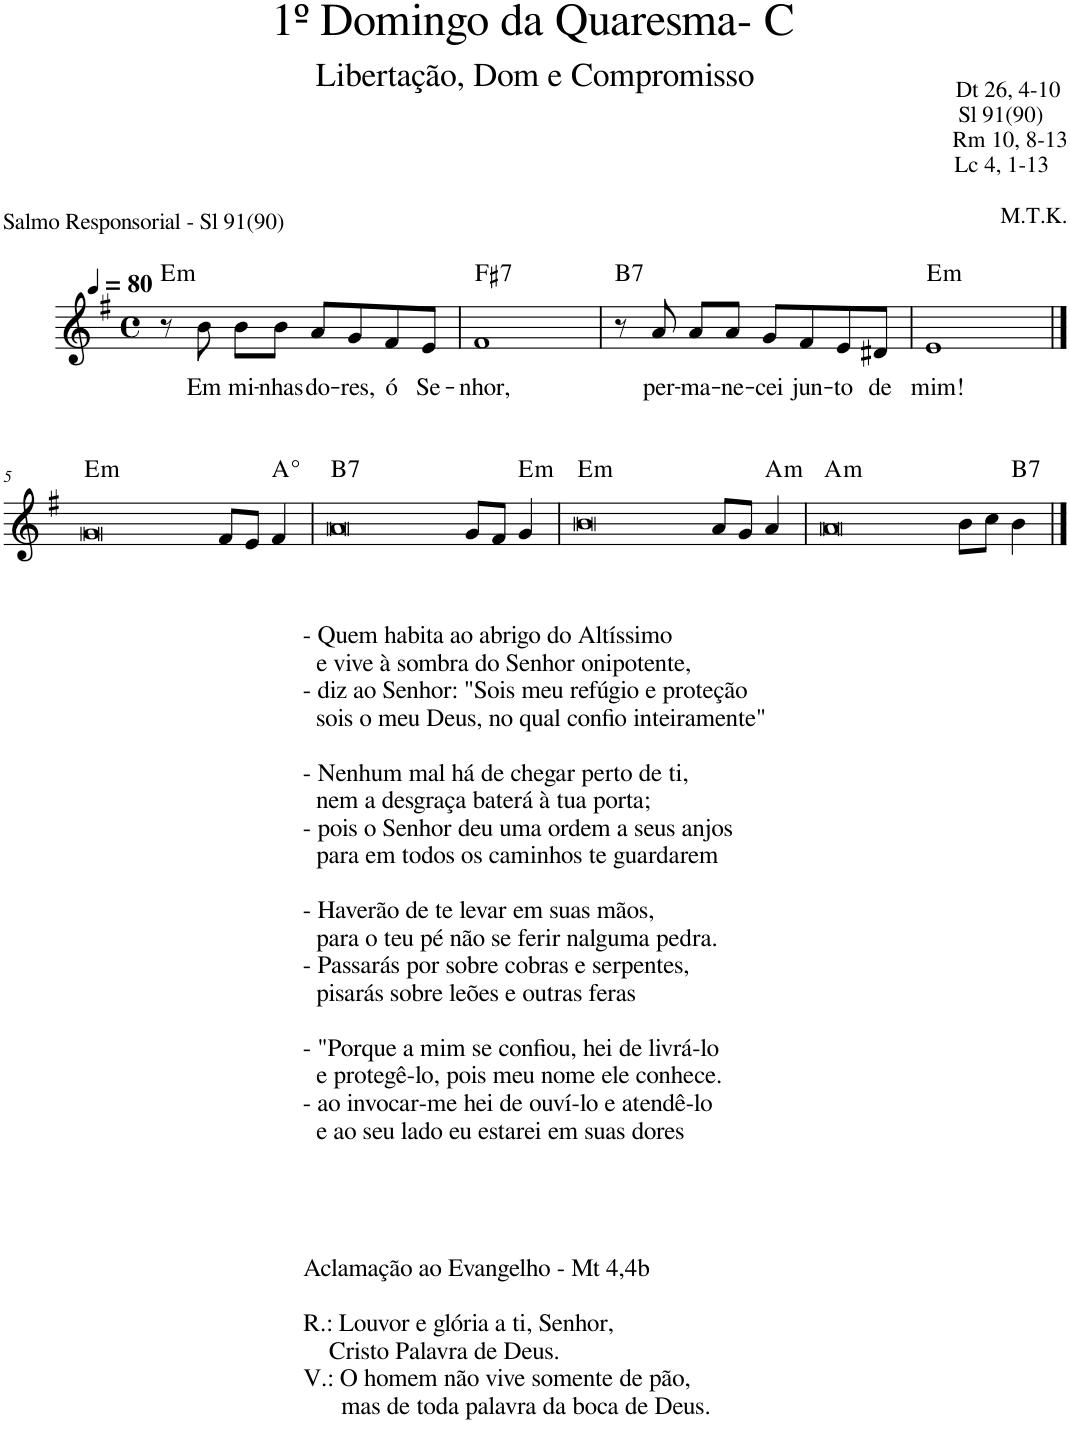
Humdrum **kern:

**kern	**text	**harte
*part1	*part1	*part1
*staff1	*staff1	*
*I"Voz	*	*
*I'Vo.	*	*
*clefG2	*	*
*k[f#]	*	*
*M4/4	*	*
*met(c)	*	*
*MM80	*	*
=1	=1	=1
!	!	!LO:H:kt=m
8r	.	E:min
!	!LO:LY:b	!
8b\	Em	.
!	!LO:LY:b	!
8b\L	mi-	.
!	!LO:LY:b	!
8b\J	-nhas	.
!	!LO:LY:b	!
8a/L	do-	.
!	!LO:LY:b	!
8g/	-res,	.
!	!LO:LY:b	!
8f#/	ó	.
!	!LO:LY:b	!
8e/J	Se-	.
=2	=2	=2
!	!LO:LY:b	!LO:H:kt=7
1f#	-nhor,	F#:7
=3	=3	=3
!	!	!LO:H:kt=7
8r	.	B:7
!	!LO:LY:b	!
8a/	per-	.
!	!LO:LY:b	!
8a/L	-ma-	.
!	!LO:LY:b	!
8a/J	-ne-	.
!	!LO:LY:b	!
8g/L	-cei	.
!	!LO:LY:b	!
8f#/	jun-	.
!	!LO:LY:b	!
8e/	-to	.
!	!LO:LY:b	!
8d#X/J	de	.
=4	=4	=4
!	!LO:LY:b	!LO:H:kt=m
1e	mim!	E:min
!!LO:LB:g=z
==5	==5	==5
!LO:TX:b:t=- Quem habita ao abrigo do Altíssimo	!	!
!LO:TX:b:t=e vive à sombra do Senhor onipotente,	!	!
!LO:TX:b:t=- diz ao Senhor&colon; "Sois meu refúgio e proteção	!	!
!LO:TX:b:t=sois o meu Deus, no qual confio inteiramente"	!	!
!LO:TX:b:t=- Nenhum mal há de chegar perto de ti,	!	!
!LO:TX:b:t=nem a desgraça baterá à tua porta;	!	!
!LO:TX:b:t=- pois o Senhor deu uma ordem a seus anjos	!	!
!LO:TX:b:t=para em todos os caminhos te guardarem	!	!
!LO:TX:b:t=- Haverão de te levar em suas mãos,	!	!
!LO:TX:b:t=para o teu pé não se ferir nalguma pedra.	!	!
!LO:TX:b:t=- Passarás por sobre cobras e serpentes,	!	!
!LO:TX:b:t=pisarás sobre leões e outras feras	!	!
!LO:TX:b:t=- "Porque a mim se confiou, hei de livrá-lo	!	!
!LO:TX:b:t=e protegê-lo, pois meu nome ele conhece.	!	!
!LO:TX:b:t=- ao invocar-me hei de ouví-lo e atendê-lo	!	!
!LO:TX:b:t=e ao seu lado eu estarei em suas dores	!	!
!LO:TX:b:t=Aclamação ao Evangelho - Mt 4,4b	!	!
!LO:TX:b:t=R.&colon; Louvor e glória a ti, Senhor,	!	!
!LO:TX:b:t=Cristo Palavra de Deus.	!	!
!LO:TX:b:t=V.&colon; O homem não vive somente de pão,	!	!
!LO:TX:b:t=mas de toda palavra da boca de Deus.	!	!
!	!	!LO:H:kt=m
[1g	.	E:min
1ryy	.	.
8f#/L	.	.
8e/J	.	.
!	!	!LO:H:kt=°
4f#/	.	.
=6	=6	=6
!	!	!LO:H:kt=7
[1a	.	B:7
1g]	.	.
8g/L	.	.
8f#/J	.	.
!	!	!LO:H:kt=m
4g/	.	E:min
=7	=7	=7
!	!	!LO:H:kt=m
[1b	.	E:min
1a]	.	.
8a/L	.	.
8g/J	.	.
!	!	!LO:H:kt=m
4a/	.	A:min
=8	=8	=8
!	!	!LO:H:kt=m
[1a	.	A:min
1b]	.	.
8b\L	.	.
8cc\J	.	.
!	!	!LO:H:kt=7
4b\	.	B:7
==9	==9	==9
1a]	.	.
=	=	=
*-	*-	*-
